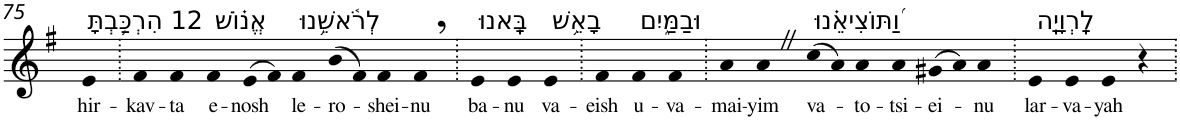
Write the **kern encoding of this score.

**kern	**text
*part1	*part1
*staff1	*staff1
*I"Piano	*
*I'Pno	*
!!LO:PB:g=z
*clefG2	*
*k[f#]	*
*G:	*
=75	=75
!LO:TX:a:t=12 הִרְכַּ֥בְתָּ	!
!	!LO:LY:b
4e	hir-
=76.	=76.
!	!LO:LY:b
4f#	-kav-
!	!LO:LY:b
4f#	-ta
!LO:TX:a:t=אֱנ֗וֹשׁ	!
!	!LO:LY:b
4f#	e-
!	!LO:LY:b
(>8e	-nosh
8f#)	.
!LO:TX:a:t=לְרֹ֫אשֵׁ֥נוּ	!
!	!LO:LY:b
4f#	le-
!	!LO:LY:b
(>8b	-ro-
8f#)	.
!	!LO:LY:b
4f#	-shei-
!	!LO:LY:b
4f#,	-nu
=77.	=77.
!LO:TX:a:t=בָּֽאנוּ	!
!	!LO:LY:b
4e	ba-
!	!LO:LY:b
4e	-nu
!LO:TX:a:t=בָאֵ֥שׁ	!
!	!LO:LY:b
4e	va-
=78.	=78.
!	!LO:LY:b
4f#	-eish
!LO:TX:a:t=וּבַמַּ֑יִם	!
!	!LO:LY:b
4f#	u-
!	!LO:LY:b
4f#	-va-
=79.	=79.
!	!LO:LY:b
4a	-mai-
!	!LO:LY:b
4aZ	-yim
!LO:TX:a:t=וַ֝תּוֹצִיאֵ֗נוּ	!
!	!LO:LY:b
(>8cc	va-
8a)	.
!	!LO:LY:b
4a	-to-
!	!LO:LY:b
4a	-tsi-
!	!LO:LY:b
(>8g#X	-ei-
8a)	.
!	!LO:LY:b
4a	-nu
=80.	=80.
!LO:TX:a:t=לָֽרְוָיָֽה	!
!	!LO:LY:b
4e	lar-
!	!LO:LY:b
4e	-va-
!	!LO:LY:b
4e	-yah
4r	.
=.	=.
*-	*-
